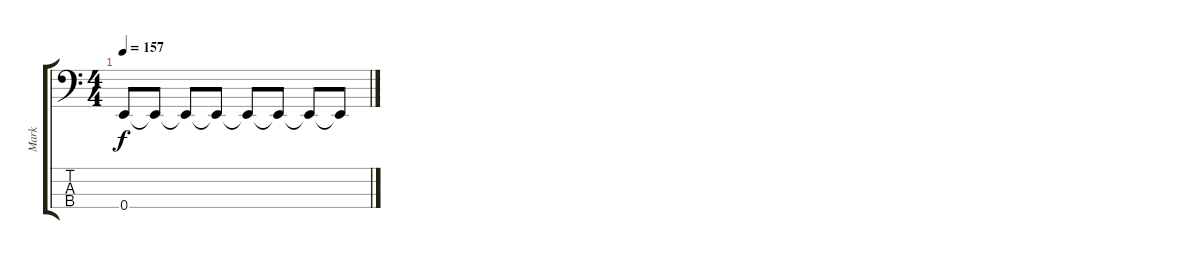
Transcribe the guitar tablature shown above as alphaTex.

\track ("Mark" "Mark") {instrument electricbassfinger}
\staff {score tabs}
\tuning (G2 D2 A1 E1) {hide}
\ts (4 4)
\tempo 157
\clef f4
\ks c
0.4{t}.8{dy f} 0.4{t}.8{volume 7} 0.4{t}.8 0.4{t}.8{volume 5} 0.4{t}.8 0.4{t}.8{volume 3} 0.4{t}.8 0.4{t}.8{volume 1}
